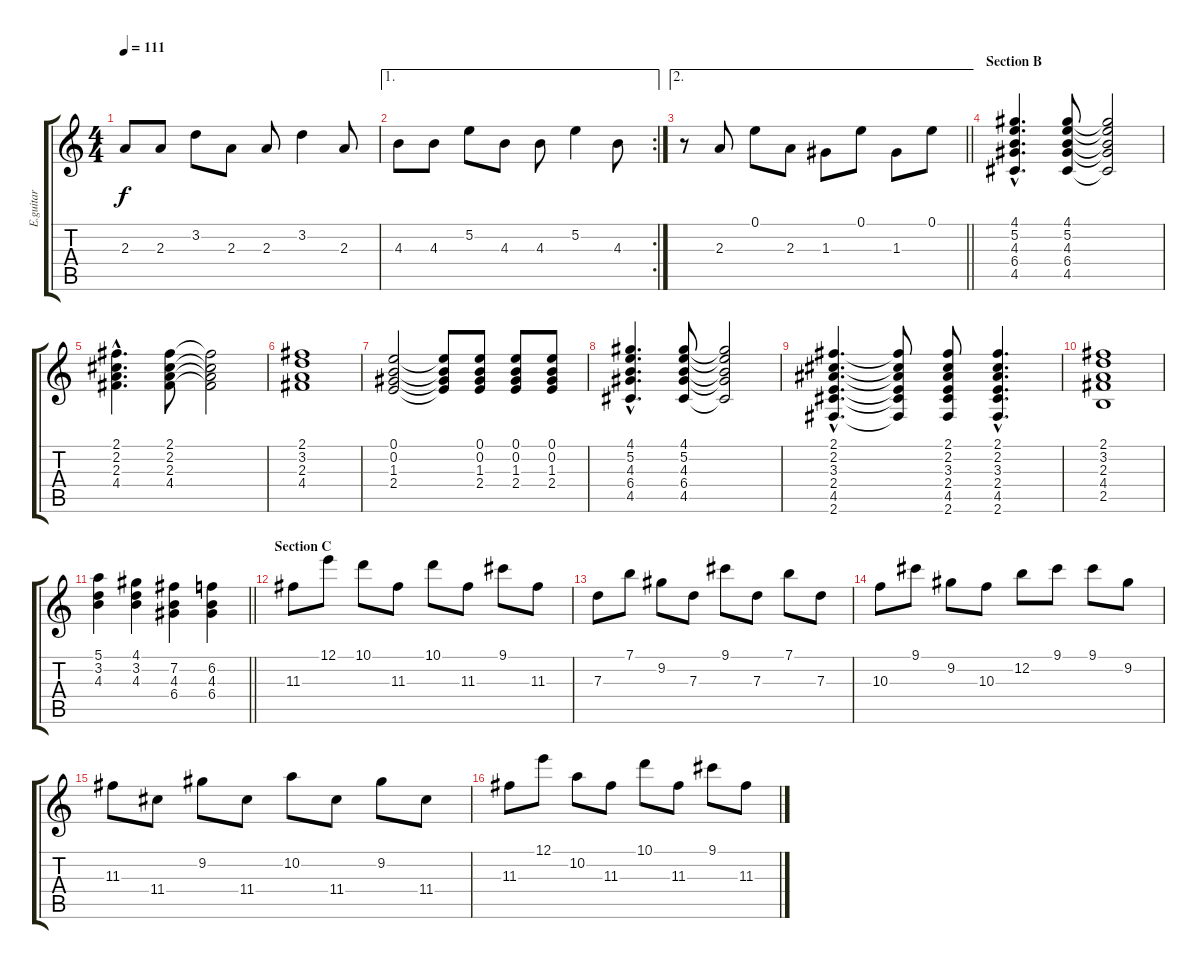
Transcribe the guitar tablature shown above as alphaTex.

\track ("E.guitar" "E.guitar") {instrument electricguitarmuted}
\staff {score tabs}
\tuning (E4 B3 G3 D3 A2 E2) {hide}
\ts (4 4)
\tempo 111
\clef g2
\ks c
2.3.8{dy f} 2.3.8 3.2.8 2.3.8 2.3.8 3.2.4 2.3.8 |
\ae 1
\rc 2
4.3.8 4.3.8 5.2.8 4.3.8 4.3.8 5.2.4 4.3.8 |
\ae 2
\barLineRight lightlight
r.8 2.3.8 0.1.8 2.3.8 1.3.8 0.1.8 1.3.8 0.1.8 |
\section ("" "Section B")
(4.1{hac} 5.2{hac} 4.3{hac} 6.4{hac} 4.5{hac}).4{d} (4.1 5.2 4.3 6.4 4.5).8 (4.1{t} 5.2{t} 4.3{t} 6.4{t} 4.5{t}).2 |
(2.1{hac} 2.2{hac} 2.3{hac} 4.4{hac}).4{d} (2.1 2.2 2.3 4.4).8 (2.1{t} 2.2{t} 2.3{t} 4.4{t}).2 |
(2.1 3.2 2.3 4.4).1 |
(0.1 0.2 1.3 2.4).2 (0.1{t} 0.2{t} 1.3{t} 2.4{t}).8 (0.1 0.2 1.3 2.4).8 (0.1 0.2 1.3 2.4).8 (0.1 0.2 1.3 2.4).8 |
(4.1{hac} 5.2{hac} 4.3{hac} 6.4{hac} 4.5{hac}).4{d} (4.1 5.2 4.3 6.4 4.5).8 (4.1{t} 5.2{t} 4.3{t} 6.4{t} 4.5{t}).2 |
(2.1{hac} 2.2{hac} 3.3{hac} 2.4{hac} 4.5{hac} 2.6{hac}).4{d} (2.1{t} 2.2{t} 3.3{t} 2.4{t} 4.5{t} 2.6{t}).8 (2.1 2.2 3.3 2.4 4.5 2.6).8 (2.1{hac} 2.2{hac} 3.3{hac} 2.4{hac} 4.5{hac} 2.6{hac}).4{d} |
(2.1 3.2 2.3 4.4 2.5).1 |
\barLineRight lightlight
(5.1 3.2 4.3).4 (4.1 3.2 4.3).4 (7.2 4.3 6.4).4 (6.2 4.3 6.4).4 |
\section ("" "Section C")
11.3.8 12.1.8 10.1.8 11.3.8 10.1.8 11.3.8 9.1.8 11.3.8 |
7.3.8 7.1.8 9.2.8 7.3.8 9.1.8 7.3.8 7.1.8 7.3.8 |
10.3.8 9.1.8 9.2.8 10.3.8 12.2.8 9.1.8 9.1.8 9.2.8 |
11.3.8 11.4.8 9.2.8 11.4.8 10.2.8 11.4.8 9.2.8 11.4.8 |
11.3.8 12.1.8 10.2.8 11.3.8 10.1.8 11.3.8 9.1.8 11.3.8
